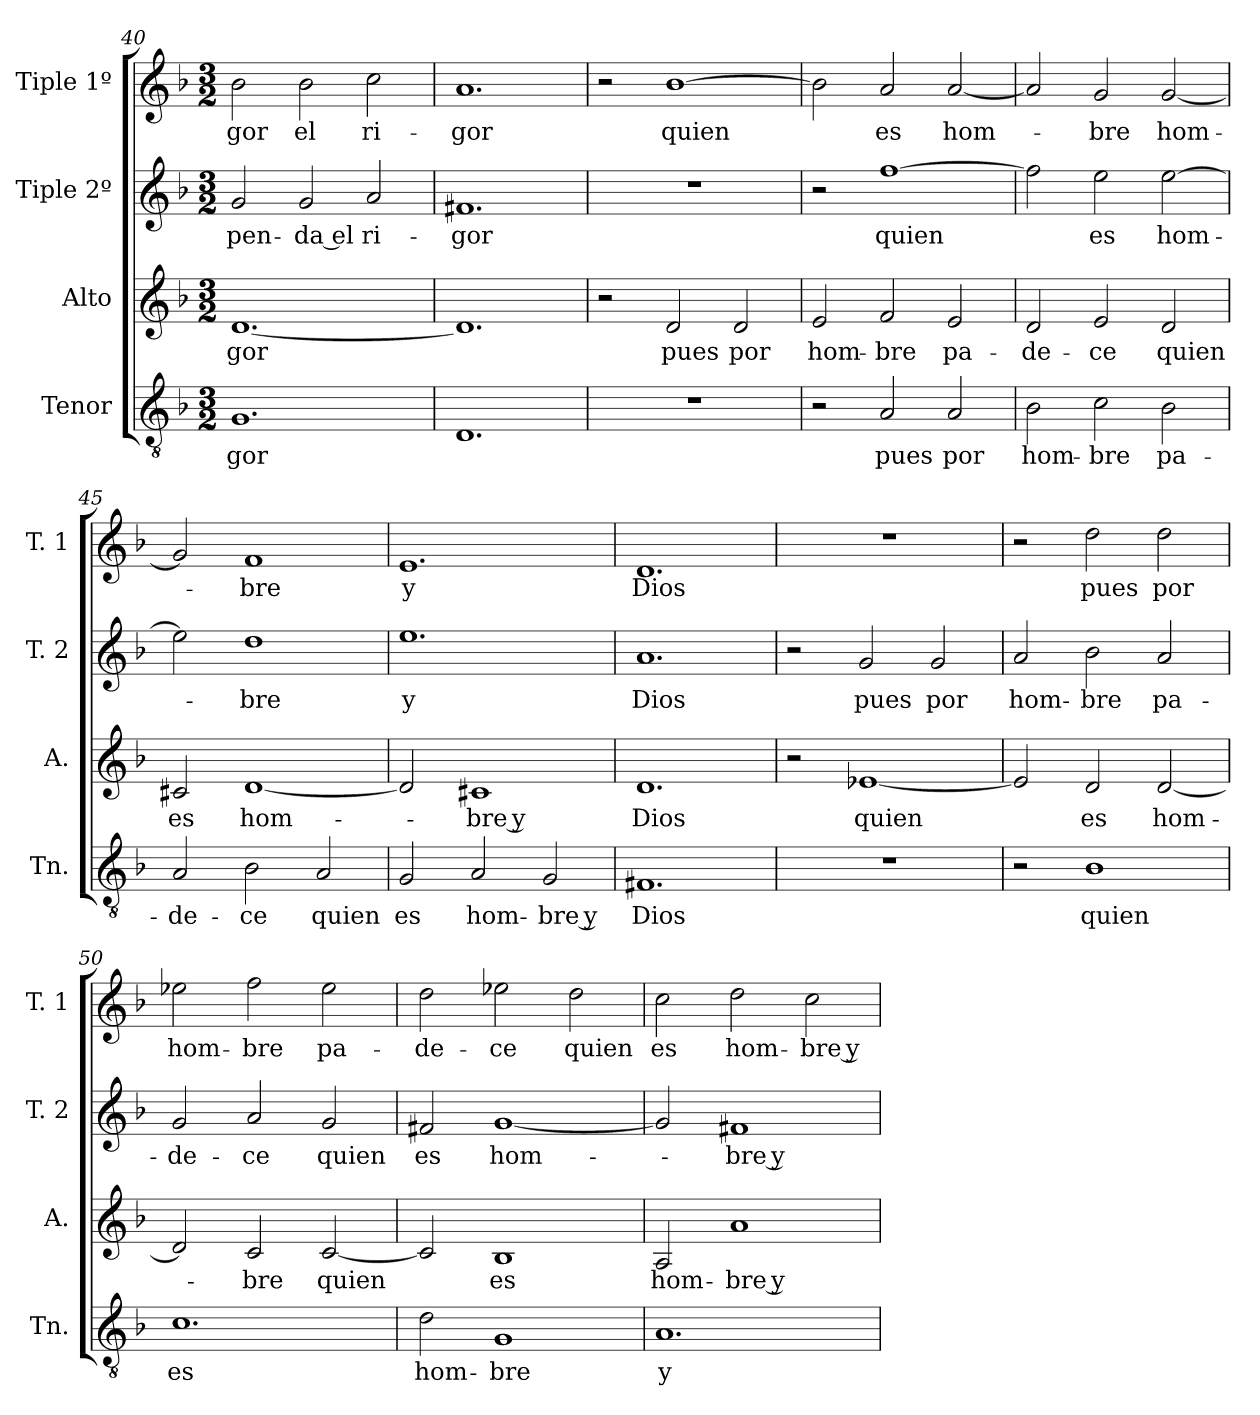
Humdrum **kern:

**kern	**text	**kern	**text	**kern	**text	**kern	**text
*part4	*part4	*part3	*part3	*part2	*part2	*part1	*part1
*staff4	*staff4	*staff3	*staff3	*staff2	*staff2	*staff1	*staff1
*I"Tenor	*	*I"Alto	*	*I"Tiple 2º	*	*I"Tiple 1º	*
*I'Tn.	*	*I'A.	*	*I'T. 2	*	*I'T. 1	*
*clefGv2	*	*clefG2	*	*clefG2	*	*clefG2	*
*k[b-]	*	*k[b-]	*	*k[b-]	*	*k[b-]	*
*M3/2	*	*M3/2	*	*M3/2	*	*M3/2	*
=40	=40	=40	=40	=40	=40	=40	=40
1.G	-gor	[1.d	-gor	2g	-pen-	2b-	-gor
.	.	.	.	2g	-da el	2b-	el
.	.	.	.	2a	ri-	2cc	ri-
=41	=41	=41	=41	=41	=41	=41	=41
1.D	.	1.d]	.	1.f#X	-gor	1.a	-gor
=42	=42	=42	=42	=42	=42	=42	=42
1.r	.	2r	.	1.r	.	2r	.
.	.	2d	pues	.	.	[1b-	quien
.	.	2d	por	.	.	.	.
=43	=43	=43	=43	=43	=43	=43	=43
2r	.	2e	hom-	2r	.	2b-]	.
2A	pues	2f	-bre	[1ff	quien	2a	es
2A	por	2e	pa-	.	.	[2a	hom-
=44	=44	=44	=44	=44	=44	=44	=44
2B-	hom-	2d	-de-	2ff]	.	2a]	.
2c	-bre	2e	-ce	2ee	es	2g	-bre
2B-	pa-	2d	quien	[2ee	hom-	[2g	hom-
=45	=45	=45	=45	=45	=45	=45	=45
2A	-de-	2c#X	es	2ee]	.	2g]	.
2B-	-ce	[1d	hom-	1dd	-bre	1f	-bre
2A	quien	.	.	.	.	.	.
=46	=46	=46	=46	=46	=46	=46	=46
2G	es	2d]	.	1.ee	y	1.e	y
2A	hom-	1c#i	-bre y	.	.	.	.
2G	-bre y	.	.	.	.	.	.
=47	=47	=47	=47	=47	=47	=47	=47
1.F#X	Dios	1.d	Dios	1.a	Dios	1.d	Dios
=48	=48	=48	=48	=48	=48	=48	=48
1.r	.	2r	.	2r	.	1.r	.
.	.	[1e-X	quien	2g	pues	.	.
.	.	.	.	2g	por	.	.
=49	=49	=49	=49	=49	=49	=49	=49
2r	.	2e-]	.	2a	hom-	2r	.
1B-	quien	2d	es	2b-	-bre	2dd	pues
.	.	[2d	hom-	2a	pa-	2dd	por
=50	=50	=50	=50	=50	=50	=50	=50
1.c	es	2d]	.	2g	-de-	2ee-i	hom-
.	.	2c	-bre	2a	-ce	2ff	-bre
.	.	[2c	quien	2g	quien	2ee-	pa-
=51	=51	=51	=51	=51	=51	=51	=51
2d	hom-	2c]	.	2f#X	es	2dd	-de-
1G	-bre	1B-	es	[1g	hom-	2ee-X	-ce
.	.	.	.	.	.	2dd	quien
=52	=52	=52	=52	=52	=52	=52	=52
1.A	y	2A	hom-	2g]	.	2cc	es
.	.	1a	-bre y	1f#X	-bre y	2dd	hom-
.	.	.	.	.	.	2cc	-bre y
=	=	=	=	=	=	=	=
*-	*-	*-	*-	*-	*-	*-	*-
